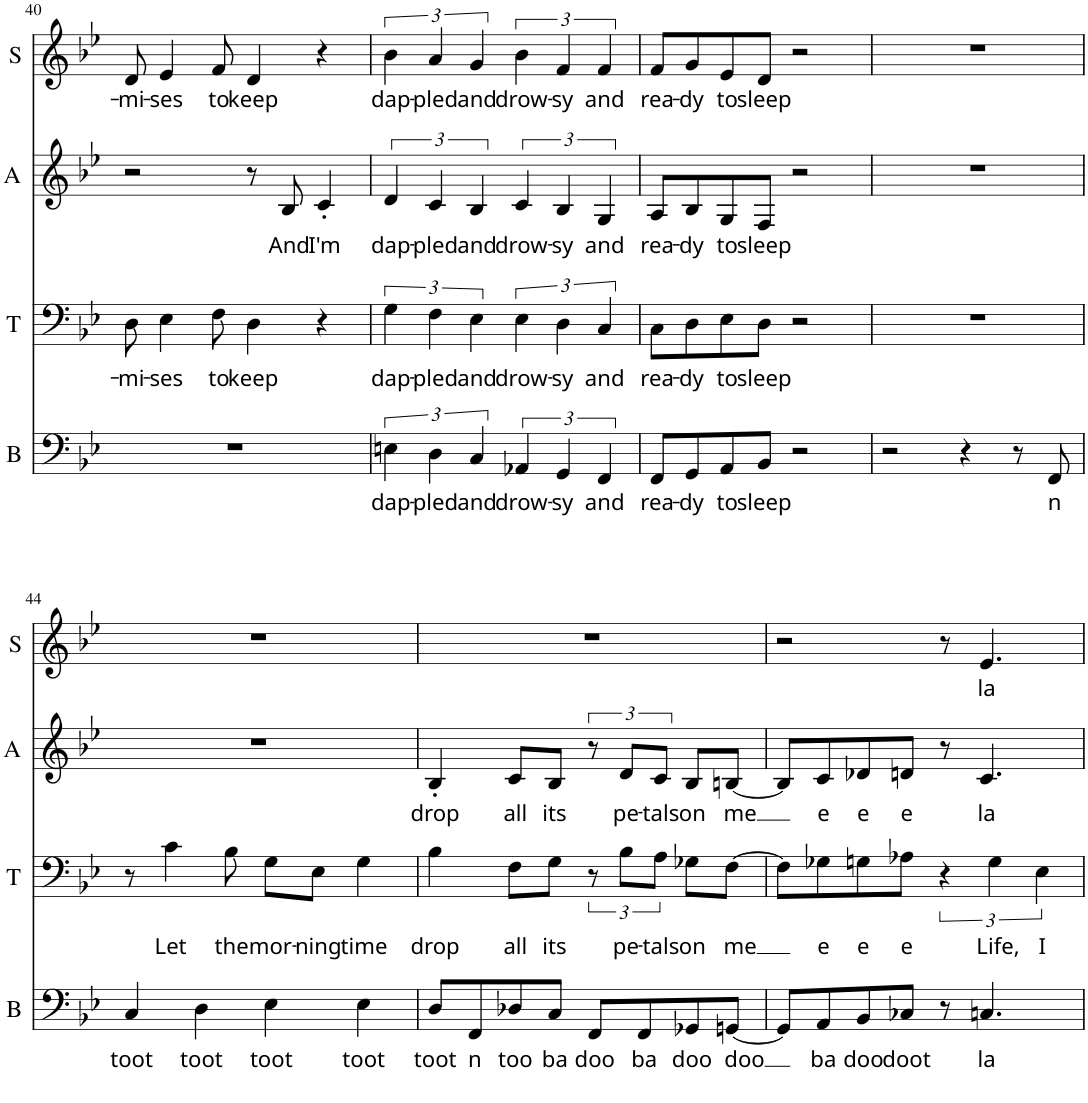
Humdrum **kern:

**kern	**text	**kern	**text	**kern	**text	**kern	**text
*part4	*part4	*part3	*part3	*part2	*part2	*part1	*part1
*staff4	*staff4	*staff3	*staff3	*staff2	*staff2	*staff1	*staff1
*I"Bass	*	*I"Tenor	*	*I"Alto	*	*I"Soprano	*
*I'B	*	*I'T	*	*I'A	*	*I'S	*
!!LO:PB:g=z
*clefF4	*	*clefF4	*	*clefG2	*	*clefG2	*
*k[b-e-]	*	*k[b-e-]	*	*k[b-e-]	*	*k[b-e-]	*
*M4/4	*	*M4/4	*	*M4/4	*	*M4/4	*
=40	=40	=40	=40	=40	=40	=40	=40
!	!	!	!LO:LY:b	!	!	!	!LO:LY:b
1r	.	8D\	-mi-	2r	.	8d/	-mi-
!	!	!	!LO:LY:b	!	!	!	!LO:LY:b
.	.	4E-\	-ses	.	.	4e-/	-ses
!	!	!	!LO:LY:b	!	!	!	!LO:LY:b
.	.	8F\	to	.	.	8f/	to
!	!	!	!LO:LY:b	!	!	!	!LO:LY:b
.	.	4D\	keep	8r	.	4d/	keep
!	!	!	!	!	!LO:LY:b	!	!
.	.	.	.	8B-/	And	.	.
!	!	!	!	!	!LO:LY:b	!	!
.	.	4r	.	4c'/	I'm	4r	.
=41	=41	=41	=41	=41	=41	=41	=41
!	!LO:LY:b	!	!LO:LY:b	!	!LO:LY:b	!	!LO:LY:b
6En\	dap-	6G\	dap-	6d/	dap-	6b-\	dap-
!	!LO:LY:b	!	!LO:LY:b	!	!LO:LY:b	!	!LO:LY:b
6D\	-pled	6F\	-pled	6c/	-pled	6a/	-pled
!	!LO:LY:b	!	!LO:LY:b	!	!LO:LY:b	!	!LO:LY:b
6C/	and	6E-\	and	6B-/	and	6g/	and
!	!LO:LY:b	!	!LO:LY:b	!	!LO:LY:b	!	!LO:LY:b
6AA-X/	drow-	6E-\	drow-	6c/	drow-	6b-\	drow-
!	!LO:LY:b	!	!LO:LY:b	!	!LO:LY:b	!	!LO:LY:b
6GG/	-sy	6D\	-sy	6B-/	-sy	6f/	-sy
!	!LO:LY:b	!	!LO:LY:b	!	!LO:LY:b	!	!LO:LY:b
6FF/	and	6C/	and	6G/	and	6f/	and
=42	=42	=42	=42	=42	=42	=42	=42
!	!LO:LY:b	!	!LO:LY:b	!	!LO:LY:b	!	!LO:LY:b
8FF/L	rea-	8C\L	rea-	8A/L	rea-	8f/L	rea-
!	!LO:LY:b	!	!LO:LY:b	!	!LO:LY:b	!	!LO:LY:b
8GG/	-dy	8D\	-dy	8B-/	-dy	8g/	-dy
!	!LO:LY:b	!	!LO:LY:b	!	!LO:LY:b	!	!LO:LY:b
8AA/	to	8E-\	to	8G/	to	8e-/	to
!	!LO:LY:b	!	!LO:LY:b	!	!LO:LY:b	!	!LO:LY:b
8BB-/J	sleep	8D\J	sleep	8F/J	sleep	8d/J	sleep
2r	.	2r	.	2r	.	2r	.
=43	=43	=43	=43	=43	=43	=43	=43
2r	.	1r	.	1r	.	1r	.
4r	.	.	.	.	.	.	.
8r	.	.	.	.	.	.	.
!	!LO:LY:b	!	!	!	!	!	!
8FF/	n	.	.	.	.	.	.
!!LO:LB:g=z
=44	=44	=44	=44	=44	=44	=44	=44
!	!LO:LY:b	!	!	!	!	!	!
4C/	toot	8r	.	1r	.	1r	.
!	!	!	!LO:LY:b	!	!	!	!
.	.	4c\	Let	.	.	.	.
!	!LO:LY:b	!	!	!	!	!	!
4D\	toot	.	.	.	.	.	.
!	!	!	!LO:LY:b	!	!	!	!
.	.	8B-\	the	.	.	.	.
!	!LO:LY:b	!	!LO:LY:b	!	!	!	!
4E-\	toot	8G\L	mor-	.	.	.	.
!	!	!	!LO:LY:b	!	!	!	!
.	.	8E-\J	-ning	.	.	.	.
!	!LO:LY:b	!	!LO:LY:b	!	!	!	!
4E-\	toot	4G\	time	.	.	.	.
=45	=45	=45	=45	=45	=45	=45	=45
!	!LO:LY:b	!	!LO:LY:b	!	!LO:LY:b	!	!
8D/L	toot	4B-\	drop	4B-'/	drop	1r	.
!	!LO:LY:b	!	!	!	!	!	!
8FF/	n	.	.	.	.	.	.
!	!LO:LY:b	!	!LO:LY:b	!	!LO:LY:b	!	!
8D-X/	too	8F\L	all	8c/L	all	.	.
!	!LO:LY:b	!	!LO:LY:b	!	!LO:LY:b	!	!
8C/J	ba	8G\J	its	8B-/J	its	.	.
!	!LO:LY:b	!	!	!	!	!	!
8FF/L	doo	12r	.	12r	.	.	.
!	!	!	!LO:LY:b	!	!LO:LY:b	!	!
.	.	12B-\L	pe-	12d/L	pe-	.	.
!	!LO:LY:b	!	!	!	!	!	!
8FF/	ba	.	.	.	.	.	.
!	!	!	!LO:LY:b	!	!LO:LY:b	!	!
.	.	12A\J	-tals	12c/J	-tals	.	.
!	!LO:LY:b	!	!LO:LY:b	!	!LO:LY:b	!	!
8GG-X/	doo	8G-X\L	on	8B-/L	on	.	.
!	!LO:LY:b	!	!LO:LY:b	!	!LO:LY:b	!	!
[<8GGn/J	doo	[>8F\J	me	[<8Bn/J	me	.	.
=46	=46	=46	=46	=46	=46	=46	=46
8GG/L]	.	8F\L]	.	8B/L]	.	2r	.
!	!LO:LY:b	!	!LO:LY:b	!	!LO:LY:b	!	!
8AA/	ba	8G-X\	e	8c/	e	.	.
!	!LO:LY:b	!	!LO:LY:b	!	!LO:LY:b	!	!
8BB-/	doo	8Gn\	e	8d-X/	e	.	.
!	!LO:LY:b	!	!LO:LY:b	!	!LO:LY:b	!	!
8C-X/J	doot	8A-X\J	e	8dn/J	e	.	.
8r	.	6r	.	8r	.	8r	.
!	!LO:LY:b	!	!	!	!LO:LY:b	!	!LO:LY:b
4.Cn/	la	.	.	4.c/	la	4.e-/	la
!	!	!	!LO:LY:b	!	!	!	!
.	.	6G\	Life,	.	.	.	.
!	!	!	!LO:LY:b	!	!	!	!
.	.	6E-\	I	.	.	.	.
=	=	=	=	=	=	=	=
*-	*-	*-	*-	*-	*-	*-	*-
